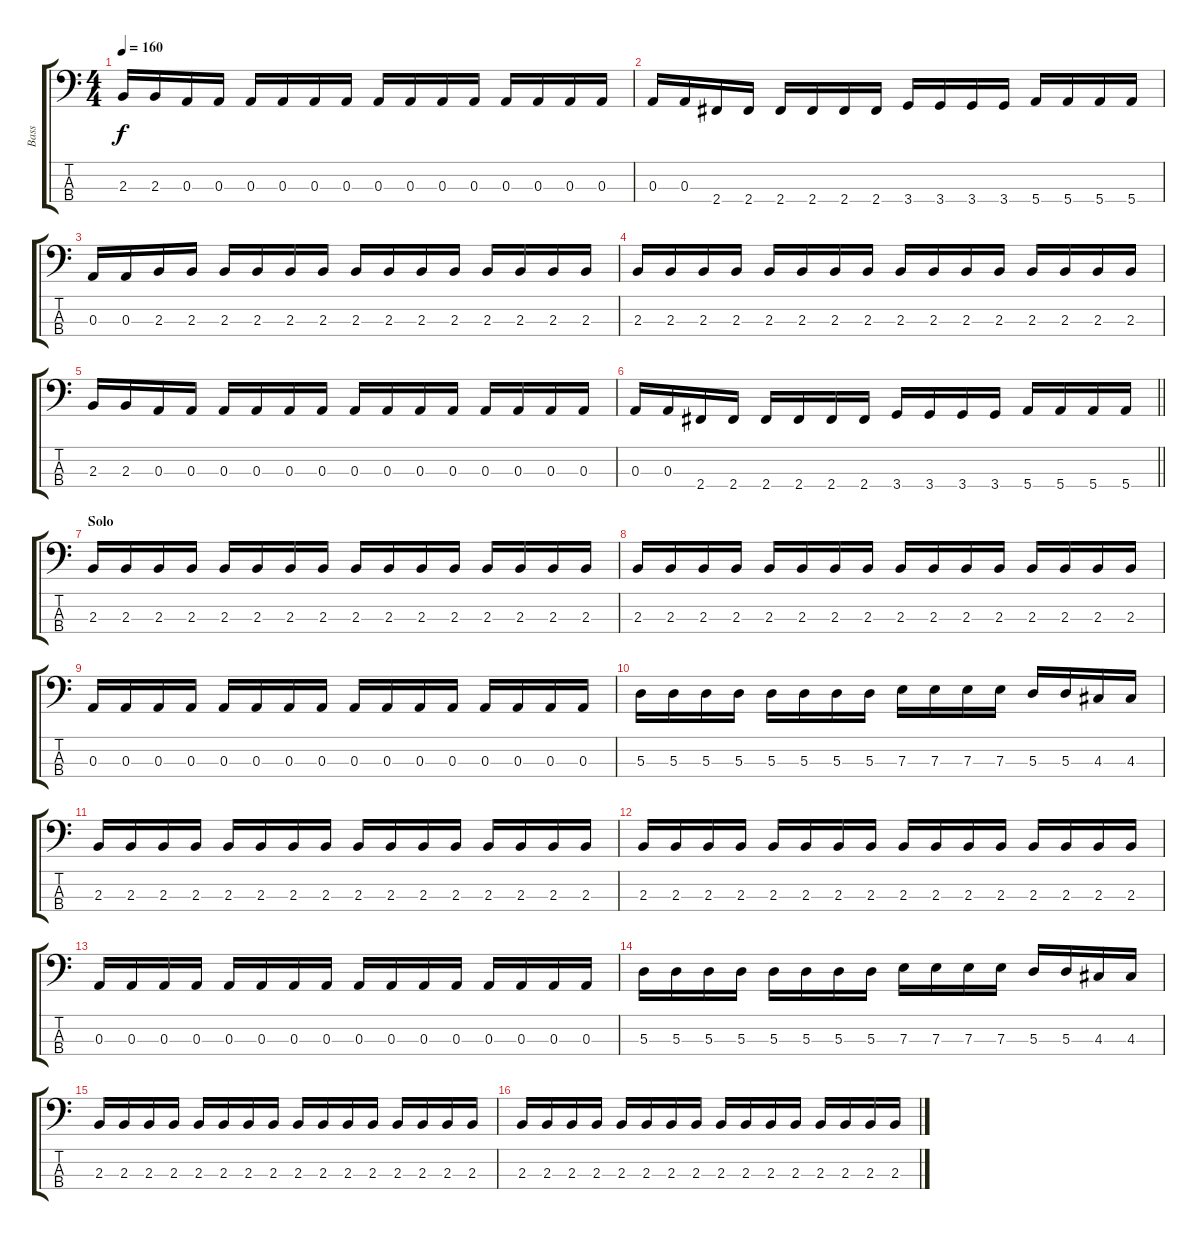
\track ("Bass" "Bass") {instrument electricbassfinger}
\staff {score tabs}
\tuning (G2 D2 A1 E1) {hide}
\ts (4 4)
\tempo 160
\clef f4
\ks c
2.3.16{dy f} 2.3.16 0.3.16 0.3.16 0.3.16 0.3.16 0.3.16 0.3.16 0.3.16 0.3.16 0.3.16 0.3.16 0.3.16 0.3.16 0.3.16 0.3.16 |
0.3.16 0.3.16 2.4.16 2.4.16 2.4.16 2.4.16 2.4.16 2.4.16 3.4.16 3.4.16 3.4.16 3.4.16 5.4.16 5.4.16 5.4.16 5.4.16 |
0.3.16 0.3.16 2.3.16 2.3.16 2.3.16 2.3.16 2.3.16 2.3.16 2.3.16 2.3.16 2.3.16 2.3.16 2.3.16 2.3.16 2.3.16 2.3.16 |
2.3.16 2.3.16 2.3.16 2.3.16 2.3.16 2.3.16 2.3.16 2.3.16 2.3.16 2.3.16 2.3.16 2.3.16 2.3.16 2.3.16 2.3.16 2.3.16 |
2.3.16 2.3.16 0.3.16 0.3.16 0.3.16 0.3.16 0.3.16 0.3.16 0.3.16 0.3.16 0.3.16 0.3.16 0.3.16 0.3.16 0.3.16 0.3.16 |
\barLineRight lightlight
0.3.16 0.3.16 2.4.16 2.4.16 2.4.16 2.4.16 2.4.16 2.4.16 3.4.16 3.4.16 3.4.16 3.4.16 5.4.16 5.4.16 5.4.16 5.4.16 |
\section ("" "Solo")
2.3.16 2.3.16 2.3.16 2.3.16 2.3.16 2.3.16 2.3.16 2.3.16 2.3.16 2.3.16 2.3.16 2.3.16 2.3.16 2.3.16 2.3.16 2.3.16 |
2.3.16 2.3.16 2.3.16 2.3.16 2.3.16 2.3.16 2.3.16 2.3.16 2.3.16 2.3.16 2.3.16 2.3.16 2.3.16 2.3.16 2.3.16 2.3.16 |
0.3.16 0.3.16 0.3.16 0.3.16 0.3.16 0.3.16 0.3.16 0.3.16 0.3.16 0.3.16 0.3.16 0.3.16 0.3.16 0.3.16 0.3.16 0.3.16 |
5.3.16 5.3.16 5.3.16 5.3.16 5.3.16 5.3.16 5.3.16 5.3.16 7.3.16 7.3.16 7.3.16 7.3.16 5.3.16 5.3.16 4.3.16 4.3.16 |
2.3.16 2.3.16 2.3.16 2.3.16 2.3.16 2.3.16 2.3.16 2.3.16 2.3.16 2.3.16 2.3.16 2.3.16 2.3.16 2.3.16 2.3.16 2.3.16 |
2.3.16 2.3.16 2.3.16 2.3.16 2.3.16 2.3.16 2.3.16 2.3.16 2.3.16 2.3.16 2.3.16 2.3.16 2.3.16 2.3.16 2.3.16 2.3.16 |
0.3.16 0.3.16 0.3.16 0.3.16 0.3.16 0.3.16 0.3.16 0.3.16 0.3.16 0.3.16 0.3.16 0.3.16 0.3.16 0.3.16 0.3.16 0.3.16 |
5.3.16 5.3.16 5.3.16 5.3.16 5.3.16 5.3.16 5.3.16 5.3.16 7.3.16 7.3.16 7.3.16 7.3.16 5.3.16 5.3.16 4.3.16 4.3.16 |
2.3.16 2.3.16 2.3.16 2.3.16 2.3.16 2.3.16 2.3.16 2.3.16 2.3.16 2.3.16 2.3.16 2.3.16 2.3.16 2.3.16 2.3.16 2.3.16 |
2.3.16 2.3.16 2.3.16 2.3.16 2.3.16 2.3.16 2.3.16 2.3.16 2.3.16 2.3.16 2.3.16 2.3.16 2.3.16 2.3.16 2.3.16 2.3.16
